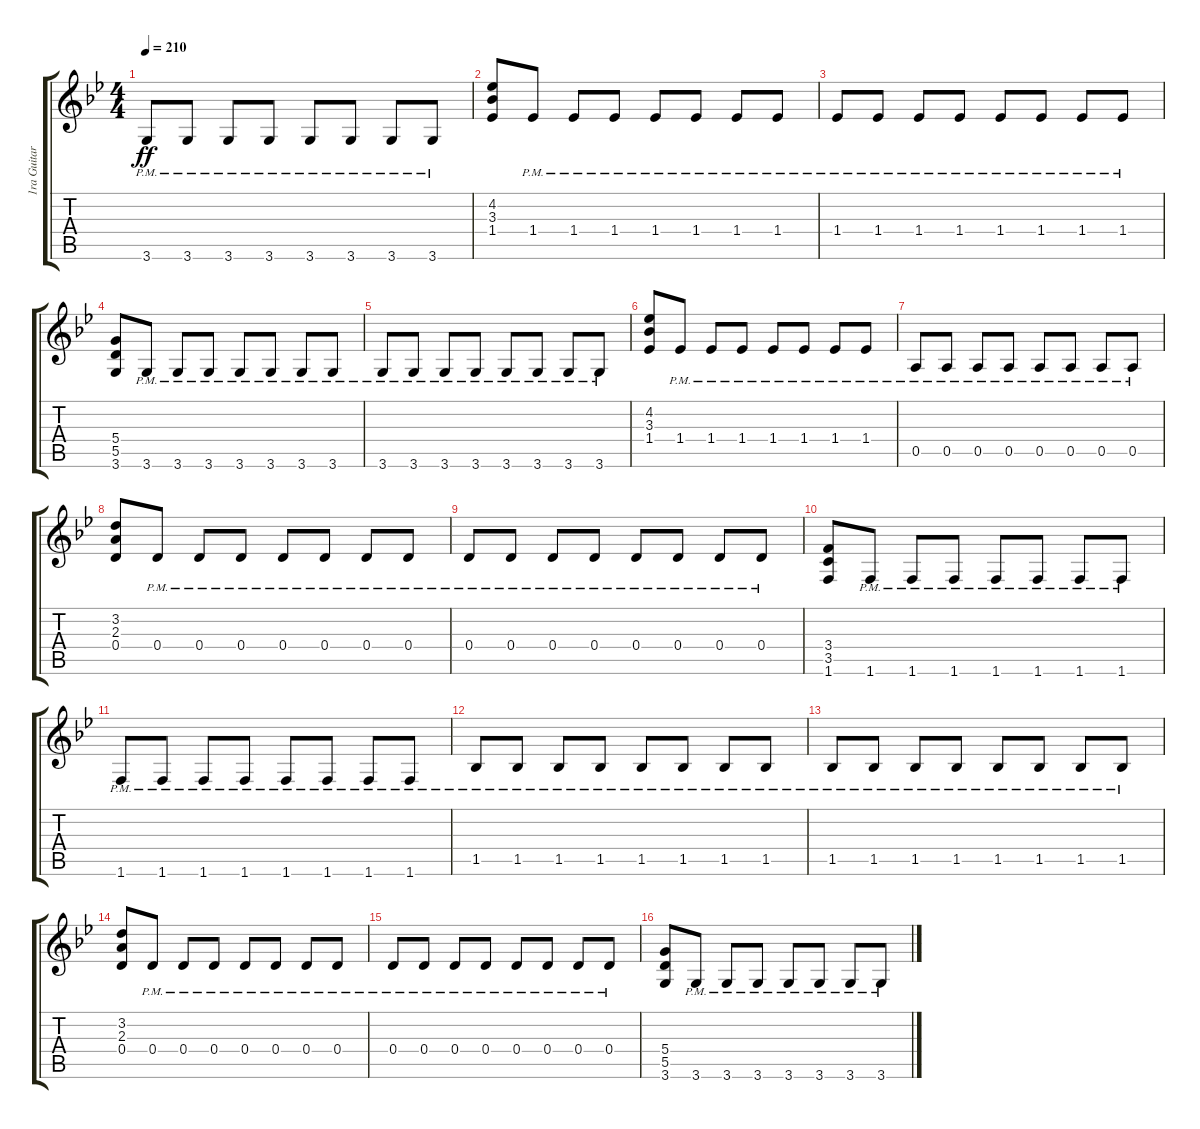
\track ("1ra Guitarra" "1ra Guitar") {instrument overdrivenguitar}
\staff {score tabs}
\tuning (E4 B3 G3 D3 A2 E2) {hide}
\ts (4 4)
\tempo 210
\clef g2
\ks gminor
3.6{pm}.8{dy ff} 3.6{pm}.8 3.6{pm}.8 3.6{pm}.8 3.6{pm}.8 3.6{pm}.8 3.6{pm}.8 3.6{pm}.8 |
(4.2 3.3 1.4).8 1.4{pm}.8 1.4{pm}.8 1.4{pm}.8 1.4{pm}.8 1.4{pm}.8 1.4{pm}.8 1.4{pm}.8 |
1.4{pm}.8 1.4{pm}.8 1.4{pm}.8 1.4{pm}.8 1.4{pm}.8 1.4{pm}.8 1.4{pm}.8 1.4{pm}.8 |
(5.4 5.5 3.6).8 3.6{pm}.8 3.6{pm}.8 3.6{pm}.8 3.6{pm}.8 3.6{pm}.8 3.6{pm}.8 3.6{pm}.8 |
3.6{pm}.8 3.6{pm}.8 3.6{pm}.8 3.6{pm}.8 3.6{pm}.8 3.6{pm}.8 3.6{pm}.8 3.6{pm}.8 |
(4.2 3.3 1.4).8 1.4{pm}.8 1.4{pm}.8 1.4{pm}.8 1.4{pm}.8 1.4{pm}.8 1.4{pm}.8 1.4{pm}.8 |
0.5{pm}.8 0.5{pm}.8 0.5{pm}.8 0.5{pm}.8 0.5{pm}.8 0.5{pm}.8 0.5{pm}.8 0.5{pm}.8 |
(3.2 2.3 0.4).8 0.4{pm}.8 0.4{pm}.8 0.4{pm}.8 0.4{pm}.8 0.4{pm}.8 0.4{pm}.8 0.4{pm}.8 |
0.4{pm}.8 0.4{pm}.8 0.4{pm}.8 0.4{pm}.8 0.4{pm}.8 0.4{pm}.8 0.4{pm}.8 0.4{pm}.8 |
(3.4 3.5 1.6).8 1.6{pm}.8 1.6{pm}.8 1.6{pm}.8 1.6{pm}.8 1.6{pm}.8 1.6{pm}.8 1.6{pm}.8 |
1.6{pm}.8 1.6{pm}.8 1.6{pm}.8 1.6{pm}.8 1.6{pm}.8 1.6{pm}.8 1.6{pm}.8 1.6{pm}.8 |
1.5{pm}.8 1.5{pm}.8 1.5{pm}.8 1.5{pm}.8 1.5{pm}.8 1.5{pm}.8 1.5{pm}.8 1.5{pm}.8 |
1.5{pm}.8 1.5{pm}.8 1.5{pm}.8 1.5{pm}.8 1.5{pm}.8 1.5{pm}.8 1.5{pm}.8 1.5{pm}.8 |
(3.2 2.3 0.4).8 0.4{pm}.8 0.4{pm}.8 0.4{pm}.8 0.4{pm}.8 0.4{pm}.8 0.4{pm}.8 0.4{pm}.8 |
0.4{pm}.8 0.4{pm}.8 0.4{pm}.8 0.4{pm}.8 0.4{pm}.8 0.4{pm}.8 0.4{pm}.8 0.4{pm}.8 |
(5.4 5.5 3.6).8 3.6{pm}.8 3.6{pm}.8 3.6{pm}.8 3.6{pm}.8 3.6{pm}.8 3.6{pm}.8 3.6{pm}.8
